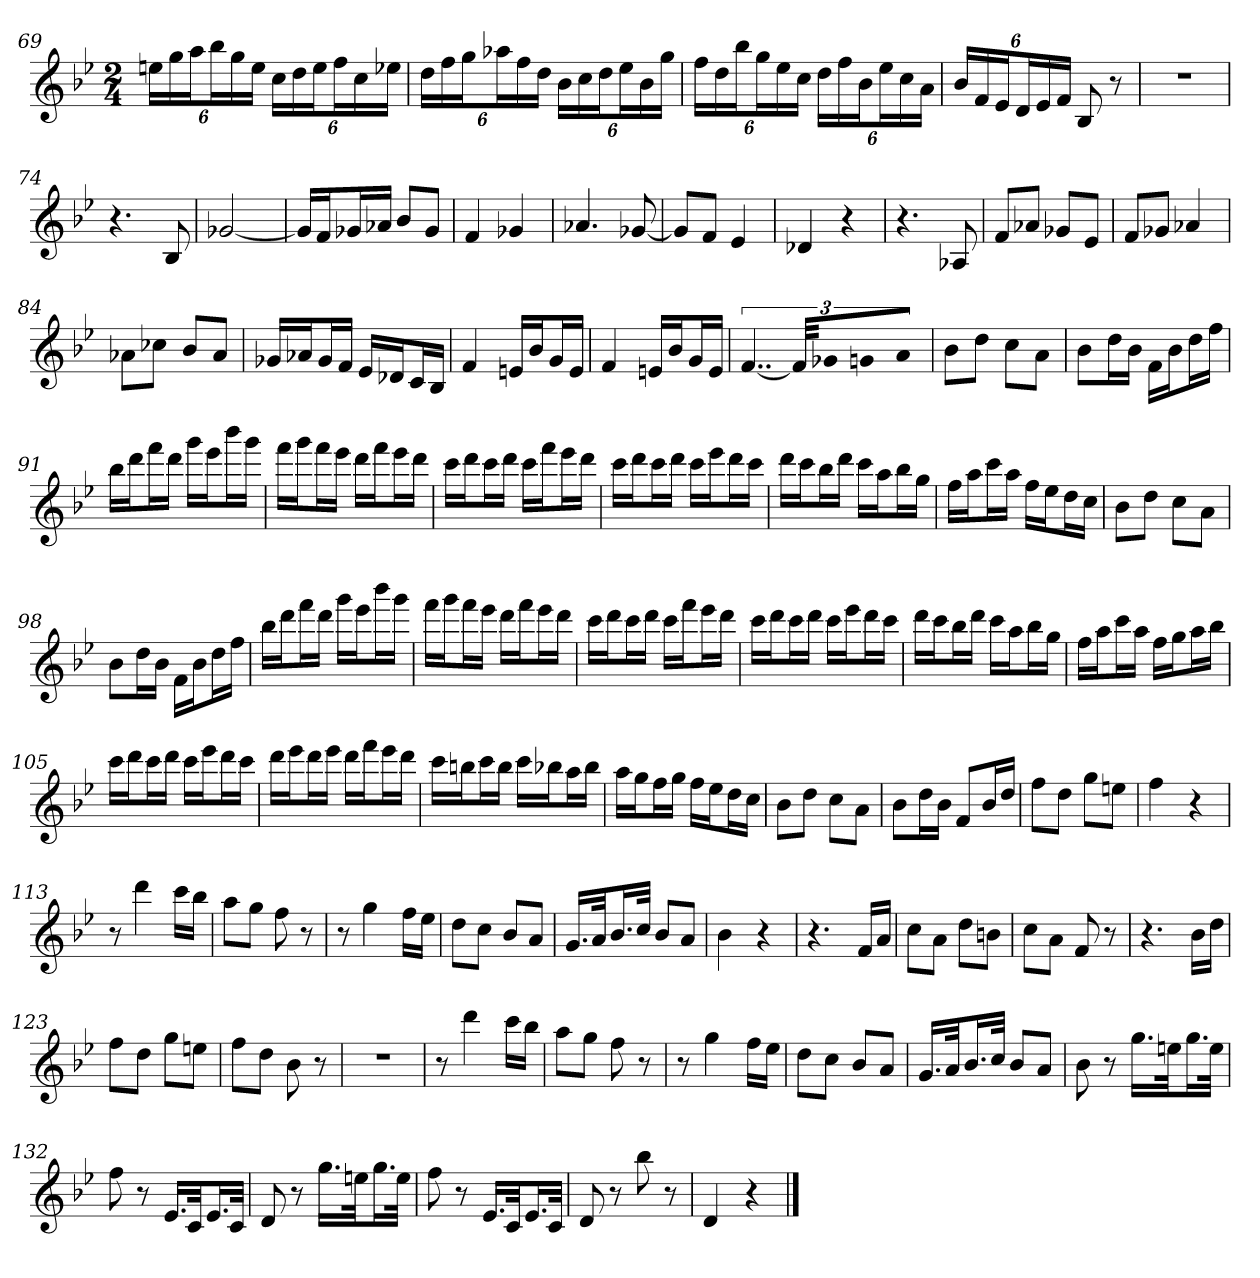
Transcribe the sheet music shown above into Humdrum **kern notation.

**kern
*part1
*staff1
*k[b-e-]
*B-:
*M2/4
=69
24eenLL
24gg
24aaJ
24bb-L
24gg
24eeJJ
24ccLL
24dd
24eeJ
24ffL
24cc
24ee-XJJ
=70
24ddLL
24ff
24ggJ
24aa-XL
24ff
24ddJJ
24b-LL
24cc
24ddJ
24ee-L
24b-
24ggJJ
=71
24ffLL
24dd
24bb-J
24ggL
24ee-
24ccJJ
24ddLL
24ff
24b-J
24ee-L
24cc
24aJJ
=72
24b-LL
24f
24e-J
24dL
24e-
24fJJ
8B-
8r
=73
2r
=74
4.r
8B-
=75
[2g-X
=76
16g-LL]
16fJ
16g-XL
16a-XJJ
8b-L
8g-J
=77
4f
4g-X
=78
4.a-X
[8g-X
=79
8g-L]
8fJ
4e-
=80
4d-X
4r
=81
4.r
8A-X
=82
8fL
8a-XJ
8g-XL
8e-J
=83
8fL
8g-XJ
4a-X
=84
8a-XL
8cc-XJ
8b-L
8a-J
=85
16g-XLL
16a-XJ
16g-L
16fJJ
16e-LL
16d-XJ
16cL
16B-JJ
=86
4f
16enLL
16b-J
16gL
16eJJ
=87
4f
16enLL
16b-J
16gL
16eJJ
=88
[6..f
48fKLL]
16g-XJ
16gnL
16aJJ
=89
8b-L
8ddJ
8ccL
8aJ
=90
8b-L
16ddL
16b-JJ
16fLL
16b-J
16ddL
16ffJJ
=91
16bb-LL
16dddJ
16fffL
16dddJJ
16gggLL
16eee-J
16bbb-L
16gggJJ
=92
16fffLL
16gggJ
16fffL
16eee-JJ
16dddLL
16fffJ
16eee-L
16dddJJ
=93
16cccLL
16dddJ
16cccL
16dddJJ
16cccLL
16fffJ
16eee-L
16dddJJ
=94
16cccLL
16dddJ
16cccL
16dddJJ
16cccLL
16eee-J
16dddL
16cccJJ
=95
16dddLL
16cccJ
16bb-L
16dddJJ
16cccLL
16aaJ
16bb-L
16ggJJ
=96
16ffLL
16aaJ
16cccL
16aaJJ
16ffLL
16ee-J
16ddL
16ccJJ
=97
8b-L
8ddJ
8ccL
8aJ
=98
8b-L
16ddL
16b-JJ
16fLL
16b-J
16ddL
16ffJJ
=99
16bb-LL
16dddJ
16fffL
16dddJJ
16gggLL
16eee-J
16bbb-L
16gggJJ
=100
16fffLL
16gggJ
16fffL
16eee-JJ
16dddLL
16fffJ
16eee-L
16dddJJ
=101
16cccLL
16dddJ
16cccL
16dddJJ
16cccLL
16fffJ
16eee-L
16dddJJ
=102
16cccLL
16dddJ
16cccL
16dddJJ
16cccLL
16eee-J
16dddL
16cccJJ
=103
16dddLL
16cccJ
16bb-L
16dddJJ
16cccLL
16aaJ
16bb-L
16ggJJ
=104
16ffLL
16aaJ
16cccL
16aaJJ
16ffLL
16ggJ
16aaL
16bb-JJ
=105
16cccLL
16dddJ
16cccL
16dddJJ
16cccLL
16eee-J
16dddL
16cccJJ
=106
16dddLL
16eee-J
16dddL
16eee-JJ
16dddLL
16fffJ
16eee-L
16dddJJ
=107
16cccLL
16bbnJ
16cccL
16bbJJ
16cccLL
16bb-XJ
16aaL
16bb-JJ
=108
16aaLL
16ggJ
16ffL
16ggJJ
16ffLL
16ee-J
16ddL
16ccJJ
=109
8b-L
8ddJ
8ccL
8aJ
=110
8b-L
16ddL
16b-JJ
8fL
16b-L
16ddJJ
=111
8ffL
8ddJ
8ggL
8eenJ
=112
4ff
4r
=113
8r
4ddd
16cccLL
16bb-JJ
=114
8aaL
8ggJ
8ff
8r
=115
8r
4gg
16ffLL
16ee-JJ
=116
8ddL
8ccJ
8b-L
8aJ
=117
16.gLL
32aJk
16.b-L
32ccJJk
8b-L
8aJ
=118
4b-
4r
=119
4.r
16fLL
16aJJ
=120
8ccL
8aJ
8ddL
8bnJ
=121
8ccL
8aJ
8f
8r
=122
4.r
16b-LL
16ddJJ
=123
8ffL
8ddJ
8ggL
8eenJ
=124
8ffL
8ddJ
8b-
8r
=125
2r
=126
8r
4ddd
16cccLL
16bb-JJ
=127
8aaL
8ggJ
8ff
8r
=128
8r
4gg
16ffLL
16ee-JJ
=129
8ddL
8ccJ
8b-L
8aJ
=130
16.gLL
32aJk
16.b-L
32ccJJk
8b-L
8aJ
=131
8b-
8r
16.ggLL
32eenJk
16.ggL
32eeJJk
=132
8ff
8r
16.e-LL
32cJk
16.e-L
32cJJk
=133
8d
8r
16.ggLL
32eenJk
16.ggL
32eeJJk
=134
8ff
8r
16.e-LL
32cJk
16.e-L
32cJJk
=135
8d
8r
8bb-
8r
=136
4d
4r
==
*-
